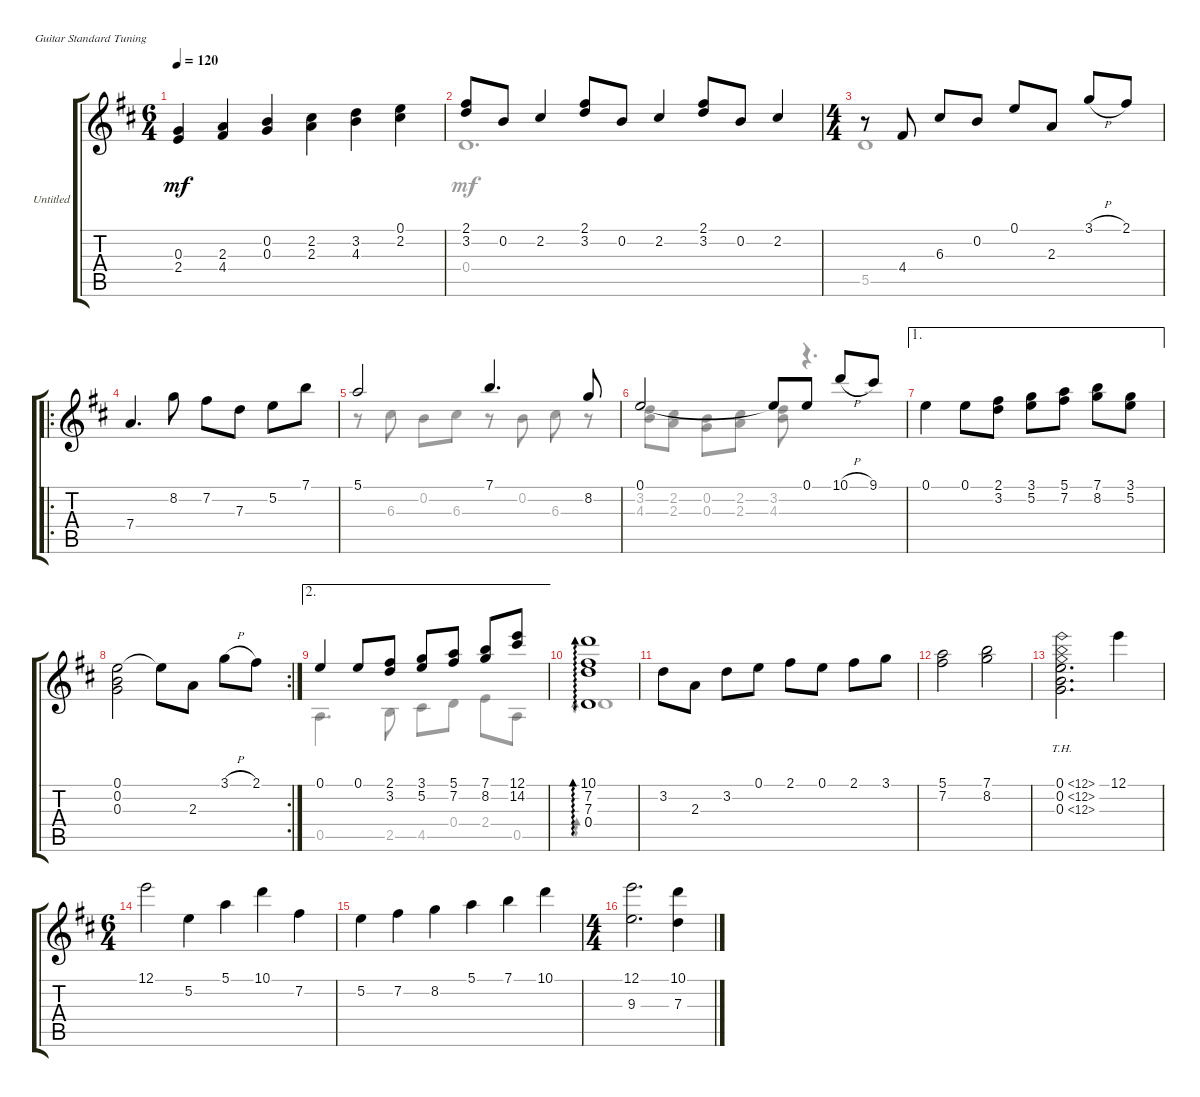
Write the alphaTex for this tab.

\bracketExtendMode groupsimilarinstruments
\firstSystemTrackNameOrientation horizontal
\otherSystemsTrackNameOrientation horizontal
\track ("Untitled" "Untitled") {instrument acousticguitarnylon}
\staff {score tabs}
\tuning (E4 B3 G3 D3 A2 E2)
\voice
\ts (6 4)
\tempo 120
\clef g2
\ks d
(0.3 2.4).4{dy mf} (2.3 4.4).4 (0.2 0.3).4 (2.2 2.3).4 (3.2 4.3).4 (0.1 2.2).4 |
(2.1 3.2).8 0.2.8 2.2.4 (2.1 3.2).8 0.2.8 2.2.4 (2.1 3.2).8 0.2.8 2.2.4 |
\ts (4 4)
r.8 4.4.8 6.3.8 0.2.8 0.1.8 2.3.8 3.1{h}.8 2.1.8 |
\ro
7.4.4{d} 8.2.8 7.2.8 7.3.8 5.2.8 7.1.8 |
5.1.2 7.1.4{d} 8.2.8 |
0.1.2 0.1{t}.8 0.1.8 10.1{h}.8 9.1.8 |
\ae 1
0.1.4 0.1.8 (2.1 3.2).8 (3.1 5.2).8 (5.1 7.2).8 (7.1 8.2).8 (3.1 5.2).8 |
\rc 2
(0.1 0.2 0.3).2 0.1{t}.8 2.3.8 3.1{h}.8 2.1.8 |
\ae 2
0.1.4 0.1.8 (2.1 3.2).8 (3.1 5.2).8 (5.1 7.2).8 (7.1 8.2).8 (12.1 14.2).8 |
(10.1 7.2 7.3 0.4).1{ad 0} |
3.2.8 2.3.8 3.2.8 0.1.8 2.1.8 0.1.8 2.1.8 3.1.8 |
(5.1 7.2).2 (7.1 8.2).2 |
(0.1{th 12} 0.2{th 12} 0.3{th 12}).2{d} 12.1.4 |
\ts (6 4)
12.1.2 5.2.4 5.1.4 10.1.4 7.2.4 |
5.2.4 7.2.4 8.2.4 5.1.4 7.1.4 10.1.4 |
\ts (4 4)
(12.1 9.3).2{d} (10.1 7.3).4
\voice
\clef g2
\ottava regular
\simile none
\ks d
|
0.4.1{d} |
5.5.1 |
|
r.8 6.3.8 0.2.8 6.3.8 r.8 0.2.8 6.3.8 r.8 |
(3.2 4.3).8 (2.2 2.3).8 (0.2 0.3).8 (2.2 2.3).8 (3.2 4.3).8 r.4{d} |
|
|
0.5.4{d} 2.5.8 4.5.8 0.4.8 2.4.8 0.5.8 |
0.4.1{ad 0} |
|
|
|
|
|
